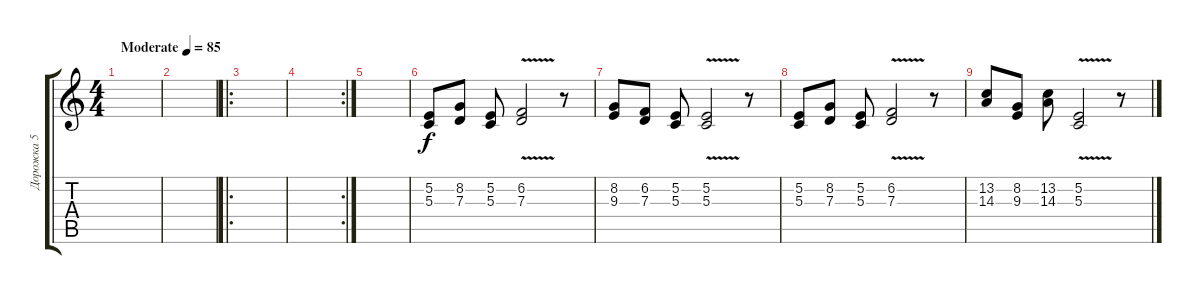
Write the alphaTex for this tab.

\track ("Дорожка 5" "Дорожка 5") {instrument trombone}
\staff {score tabs}
\tuning (E4 B3 G3 D3 A2 E2) {hide}
\ts (4 4)
\tempo (85 "Moderate")
\clef g2
\ks c
|
|
\ro
|
\rc 2
|
|
(5.2 5.3).8 (8.2 7.3).8 (5.2 5.3).8 (6.2{v} 7.3).2 r.8 |
(8.2 9.3).8 (6.2 7.3).8 (5.2 5.3).8 (5.2{v} 5.3).2 r.8 |
(5.2 5.3).8 (8.2 7.3).8 (5.2 5.3).8 (6.2{v} 7.3).2 r.8 |
(13.2 14.3).8 (8.2 9.3).8 (13.2 14.3).8 (5.2{v} 5.3).2 r.8
